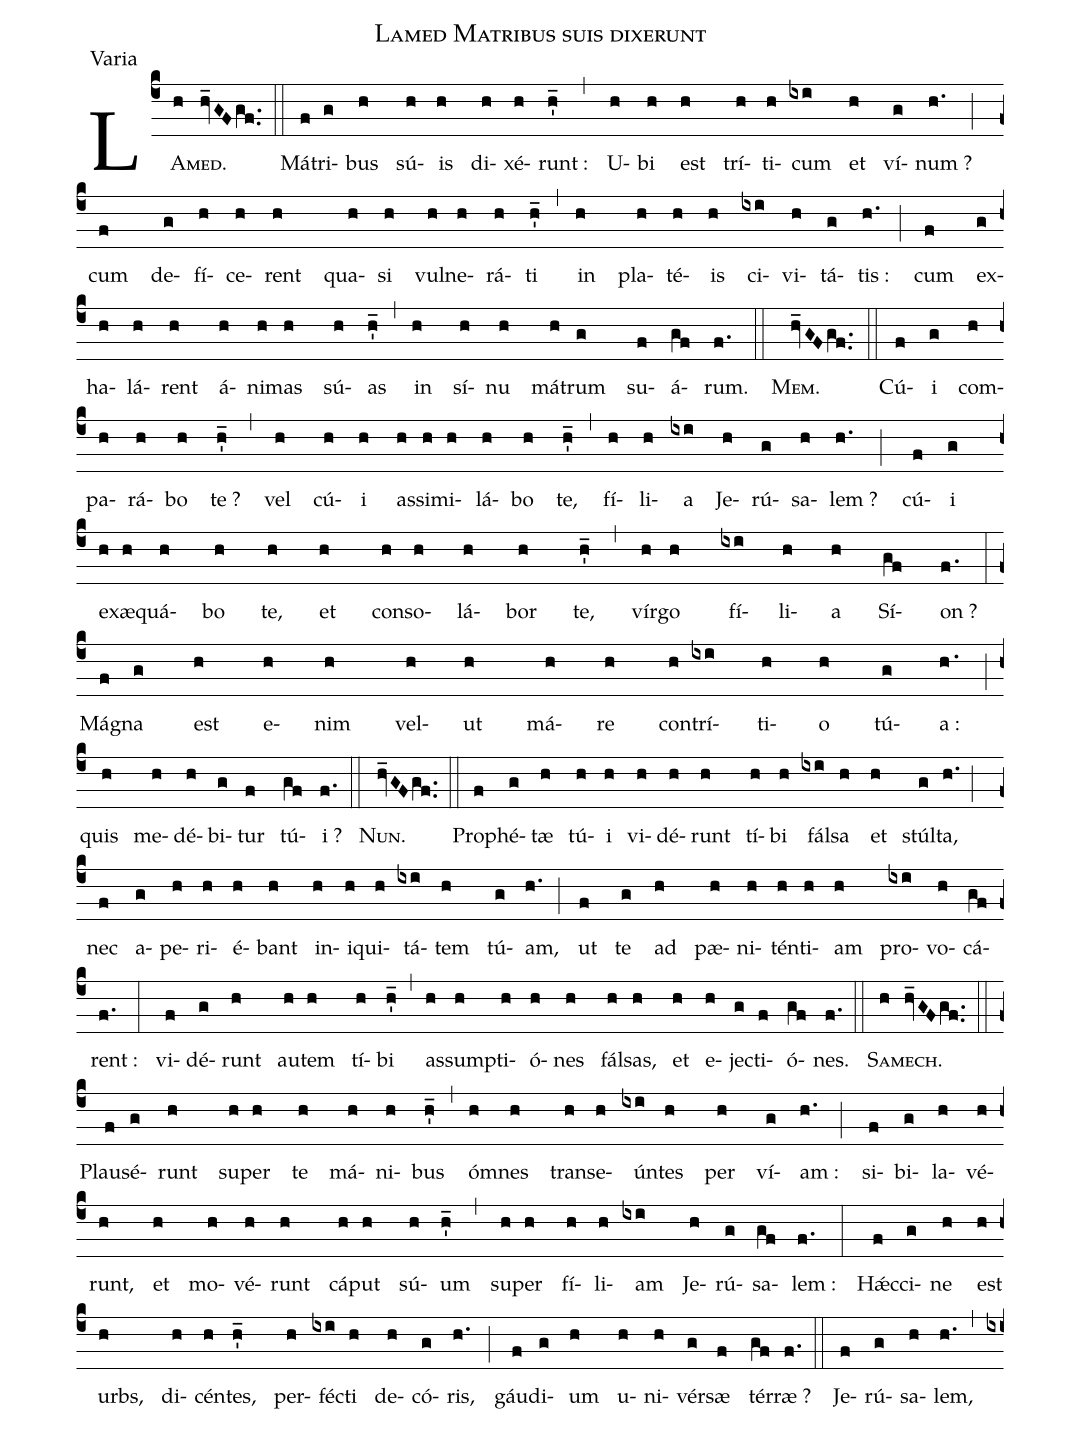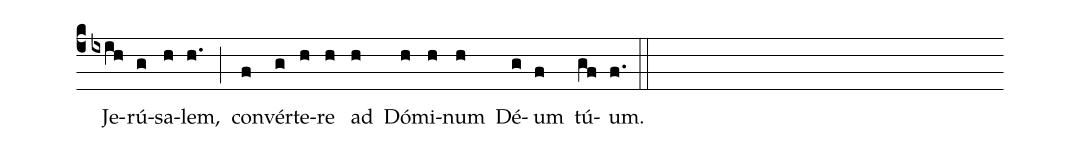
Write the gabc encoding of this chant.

name:Lamed Matribus suis dixerunt;
office-part:Varia;
%%
(c4) LA(h)<sc>med</sc>.(hv_GFgf..) (::) Má(f)tri(g)bus(h) sú(h)is(h) di(h)xé(h)runt :(h'_) (,) U(h)bi(h) est(h) trí(h)ti(h)cum(ixi) et(h) ví(g)num ?(h.) (;) cum(f) de(g)fí(h)ce(h)rent(h) qua(h)si(h) vul(h)ne(h)rá(h)ti(h'_) (,) in(h) pla(h)té(h)is(h) ci(ixi)vi(h)tá(g)tis :(h.) (;) cum(f) ex(g)ha(h)lá(h)rent(h) á(h)ni(h)mas(h) sú(h)as(h'_) (,) in(h) sí(h)nu(h) má(h)trum(g) su(f)á(gf)rum.(f.) (::)
M<sc>em</sc>.(hv_GFgf..) (::) Cú(f)i(g) com(h)pa(h)rá(h)bo(h) te ?(h'_) (,) vel(h) cú(h)i(h) as(h)si(h)mi(h)lá(h)bo(h) te,(h'_) (,) fí(h)li(h)a(ixi) Je(h)rú(g)sa(h)lem ?(h.) (;) cú(f)i(g) (z) ex(h)æ(h)quá(h)bo(h) te,(h) et(h) con(h)so(h)lá(h)bor(h) te,(h'_) (,) vír(h)go(h) fí(ixi)li(h)a(h) Sí(gf)on ?(f.) (:)(z) Má(f)gna(g) est(h) e(h)nim(h) vel(h)ut(h) má(h)re(h) con(h)trí(ixi)ti(h)o(h) tú(g)a :(h.) (;)(z) quis(h) me(h)dé(h)bi(g)tur(f) tú(gf)i ?(f.) (::)
N<sc>un</sc>.(hv_GFgf..) (::) Pro(f)phé(g)tæ(h) tú(h)i(h) vi(h)dé(h)runt(h) tí(h)bi(h) fál(ixi)sa(h) et(h) stúl(g)ta,(h.) (;) nec(f) a(g)pe(h)ri(h)é(h)bant(h) in(h)i(h)qui(h)tá(ixi)tem(h) tú(g)am,(h.) (;) ut(f) te(g) ad(h) pæ(h)ni(h)tén(h)ti(h)am(h) pro(ixi)vo(h)cá(gf)rent :(f.) (:) vi(f)dé(g)runt(h) au(h)tem(h) tí(h)bi(h'_) (,) as(h)sum(h)pti(h)ó(h)nes(h) fál(h)sas,(h) et(h) e(h)je(g)cti(f)ó(gf)nes.(f.) (::)
S<sc>a(h)mech</sc>.(hv_GFgf..) (::) (z) Plau(f)sé(g)runt(h) su(h)per(h) te(h) má(h)ni(h)bus(h'_) (,) ó(h)mnes(h) trans(h)e(h)ún(ixi)tes(h) per(h) ví(g)am :(h.) (;) si(f)bi(g)la(h)vé(h)runt,(h) et(h) mo(h)vé(h)runt(h) cá(h)put(h) sú(h)um(h'_) (,) su(h)per(h) fí(h)li(h)am(ixi) Je(h)rú(g)sa(gf)lem :(f.) (:) H<sp>'ae</sp>c(f)ci(g)ne(h) est(h) urbs,(h) di(h)cén(h)tes,(h'_) per(h)fé(ixi)cti(h) de(h)có(g)ris,(h.) (;) gáu(f)di(g)um(h) u(h)ni(h)vér(g)sæ(f) tér(gf)ræ ?(f.) (::)
Je(f)rú(g)sa(h)lem,(h.) (,) (z) Je(ixih)rú(g)sa(h)lem,(h.) (;) con(f)vér(g)te(h)re(h) ad(h) Dó(h)mi(h)num(h) Dé(g)um(f) tú(gf)um.(f.) (::)
